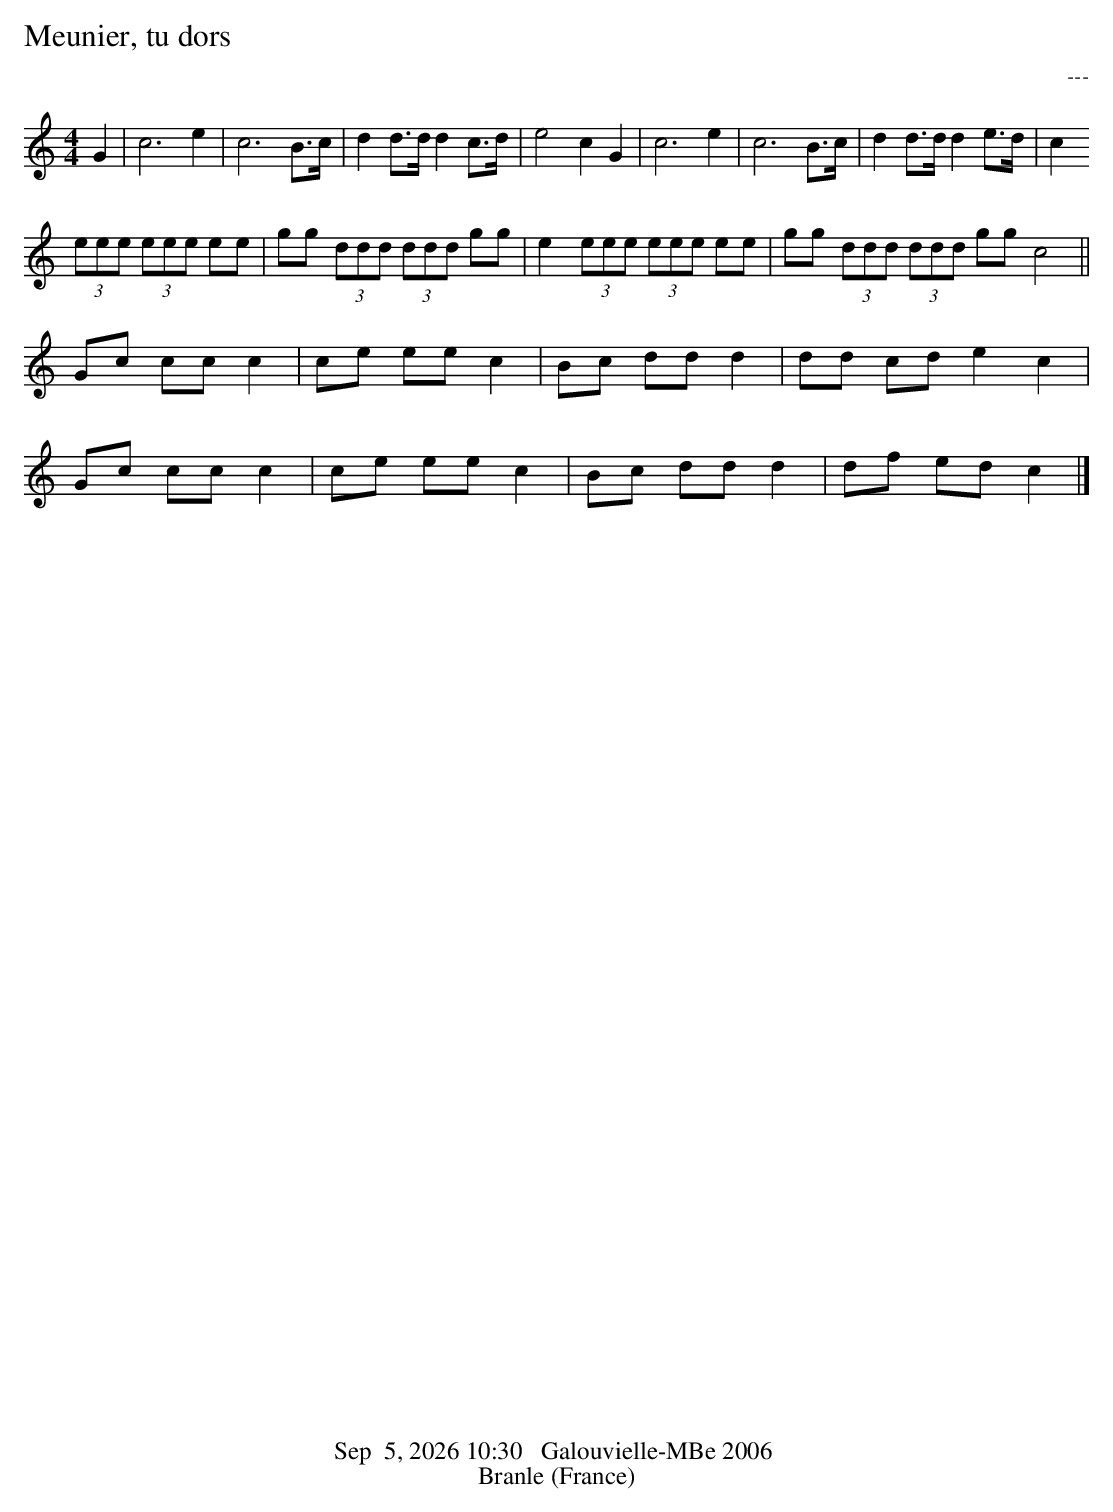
X:1
T:Meunier, tu dors
M:4/4
L:1/4
K:C
V:1
G|c3 e|c3 B/2>c/2|d d/2>d/2 d c/2>d/2|e2 c G|c3 e|c3 B/2>c/2|d d/2>d/2 d e/2>d/2|c
(3e/2e/2e/2 (3e/2e/2e/2 e/2e/2|g/2g/2 (3d/2d/2d/2 (3d/2d/2d/2 g/2g/2|e (3e/2e/2e/2 (3e/2e/2e/2 e/2e/2|g/2g/2 (3d/2d/2d/2 (3d/2d/2d/2 g/2g/2 c2 ||
G/2c/2 c/2c/2 c|c/2e/2 e/2e/2 c|B/2c/2 d/2d/2 d|d/2d/2 c/2d/2 e c|
G/2c/2 c/2c/2 c|c/2e/2 e/2e/2 c|B/2c/2 d/2d/2 d|d/2f/2 e/2d/2 c|]
